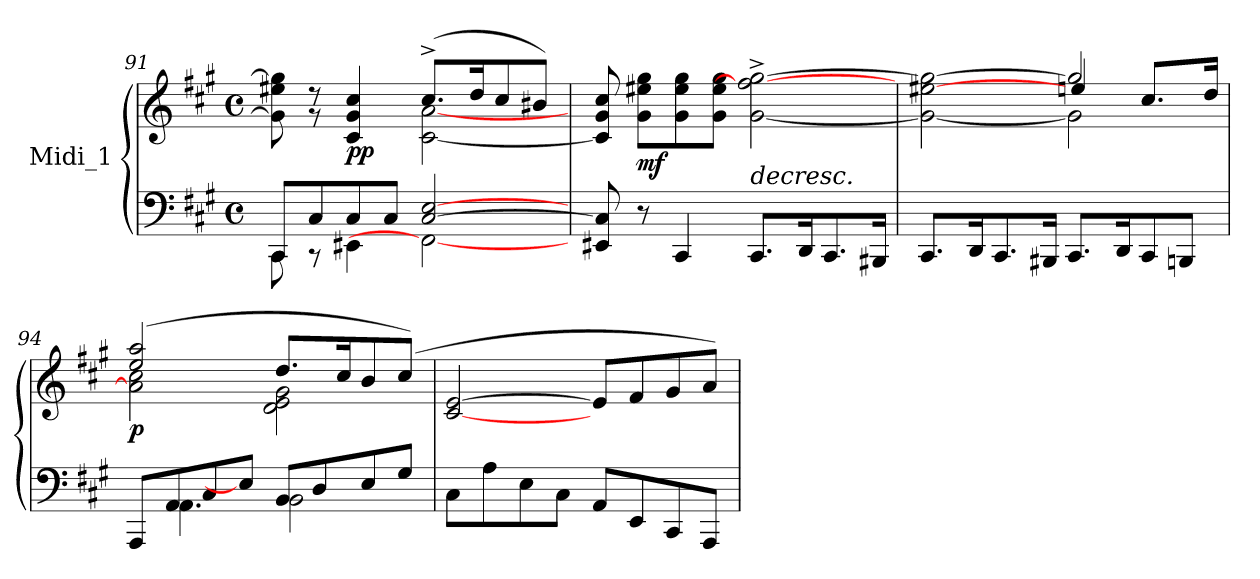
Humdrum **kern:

**kern	**kern	**dynam
*part1	*part1	*part1
*staff2	*staff1	*staff1/2
*I"Midi_1	*	*
*clefF4	*clefG2	*
*k[f#c#g#]	*k[f#c#g#]	*
*A:	*A:	*
*M4/4	*M4/4	*
*met(c)	*met(c)	*
=91	=91	=91
*^	*^	*
8CC#/L	8CC#\	8g#\] 8ee#X\ 8gg#\]	8ryy	.
8C#/	8r	8r	8r	.
!	!	!	!	!LO:DY:b
8C#/	4EE#X\	4c#/ 4g#/ 4cc#/	4ryy	pp
8C#/J	.	.	.	.
[2C#/ [2E/	2FF#\_	(>8.cc#^/L	[2c#\ [2a\	.
.	.	16dd/K	.	.
.	.	8cc#/	.	.
.	.	8b#X/J)	.	.
*	*	*v	*v	*
!!LO:LB:g=z
=92	=92	=92	=92
*	*	*MM85	*
*	*	*^	*
*	*	*	*^	*
8EE#X/ 8C#/]	2ryy	8c#/] 8g#/ 8cc#/	2ryy	2ryy	.
!	!	!	!	!	!LO:DY:b
8r	.	8g#\ 8ee#X\ 8gg#\L	.	.	mf
4CC#/	.	8g#\ 8ee#\ 8gg#\	.	.	.
.	.	8g#\ 8ee#\ 8gg#\J	.	.	.
!LO:TX:a:i:t=decresc.	!	!	!	!	!
8.CC#/L	2ryy	[2g#\^ 2ff#\_^ [2gg#\^	2ryy	2ryy	.
16DD/K	.	.	.	.	.
8.CC#/	.	.	.	.	.
16BBB#X/Jk	.	.	.	.	.
=93	=93	=93	=93	=93	=93
8.CC#/L	2ryy	2g#\_ [2ee#X\ 2gg#\_	2ryy	2ryy	.
16DD/K	.	.	.	.	.
8.CC#/	.	.	.	.	.
16BBB#X/Jk	.	.	.	.	.
8.CC#/L	2ryy	2gg#/]	2g#\]	4eeni/	.
16DD/K	.	.	.	.	.
8CC#/	.	.	.	8.cc#/L	.
8BBBn/J	.	.	.	.	.
.	.	.	.	16dd/Jk	.
=94	=94	=94	=94	=94	=94
!	!	!	!	!	!LO:DY:b
8AAA/L	8ryy	(>2ee/ 2aa/	2a\] 2cc#\	2ryy	p
8AA/	4.AA\	.	.	.	.
8C#/	.	.	.	.	.
8E/J]	.	.	.	.	.
8BB/L	2BB\	8.dd/L	2d\ 2e\ 2g#\	2ryy	.
8D/	.	.	.	.	.
.	.	16cc#/K	.	.	.
8E/	.	8b/	.	.	.
8G#/J	.	(>8cc#/J)	.	.	.
=95	=95	=95	=95	=95	=95
8C#\L	2ryy	[2c#/ [2e/	2ryy	2ryy	.
8A\	.	.	.	.	.
8E\	.	.	.	.	.
8C#\J	.	.	.	.	.
8AA/L	2ryy	8e/L]	2ryy	2ryy	.
8EE/	.	8f#/	.	.	.
8CC#/	.	8g#/	.	.	.
8AAA/J	.	8a/J)	.	.	.
*v	*v	*	*	*	*
*	*v	*v	*v	*
=	=	=
*-	*-	*-
